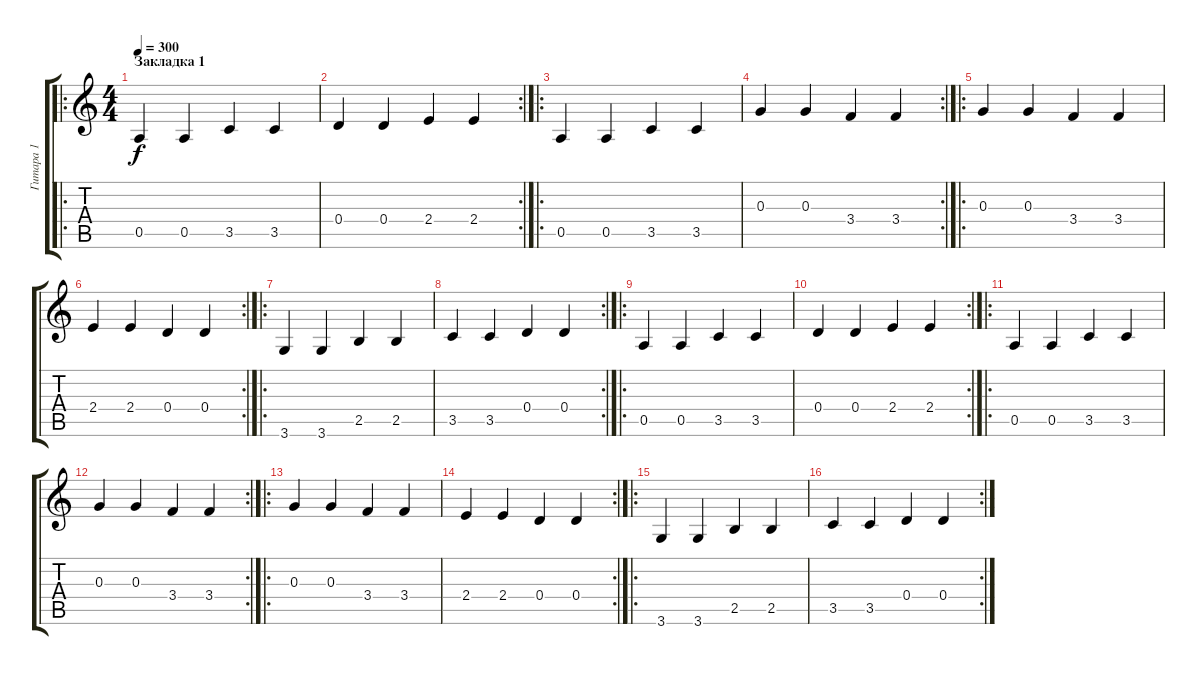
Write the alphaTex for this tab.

\track ("Гитара 1" "Гитара 1") {instrument distortionguitar}
\staff {score tabs}
\tuning (E4 B3 G3 D3 A2 E2) {hide}
\ro
\ts (4 4)
\section ("" "Закладка 1")
\tempo 300
\clef g2
\ks c
0.5.4{dy f instrument distortionguitar} 0.5.4 3.5.4 3.5.4 |
\rc 2
0.4.4 0.4.4 2.4.4 2.4.4 |
\ro
0.5.4 0.5.4 3.5.4 3.5.4 |
\rc 2
0.3.4 0.3.4 3.4.4 3.4.4 |
\ro
0.3.4 0.3.4 3.4.4 3.4.4 |
\rc 2
2.4.4 2.4.4 0.4.4 0.4.4 |
\ro
3.6.4 3.6.4 2.5.4 2.5.4 |
\rc 2
3.5.4 3.5.4 0.4.4 0.4.4 |
\ro
0.5.4 0.5.4 3.5.4 3.5.4 |
\rc 2
0.4.4 0.4.4 2.4.4 2.4.4 |
\ro
0.5.4 0.5.4 3.5.4 3.5.4 |
\rc 2
0.3.4 0.3.4 3.4.4 3.4.4 |
\ro
0.3.4 0.3.4 3.4.4 3.4.4 |
\rc 2
2.4.4 2.4.4 0.4.4 0.4.4 |
\ro
3.6.4 3.6.4 2.5.4 2.5.4 |
\rc 2
3.5.4 3.5.4 0.4.4 0.4.4
